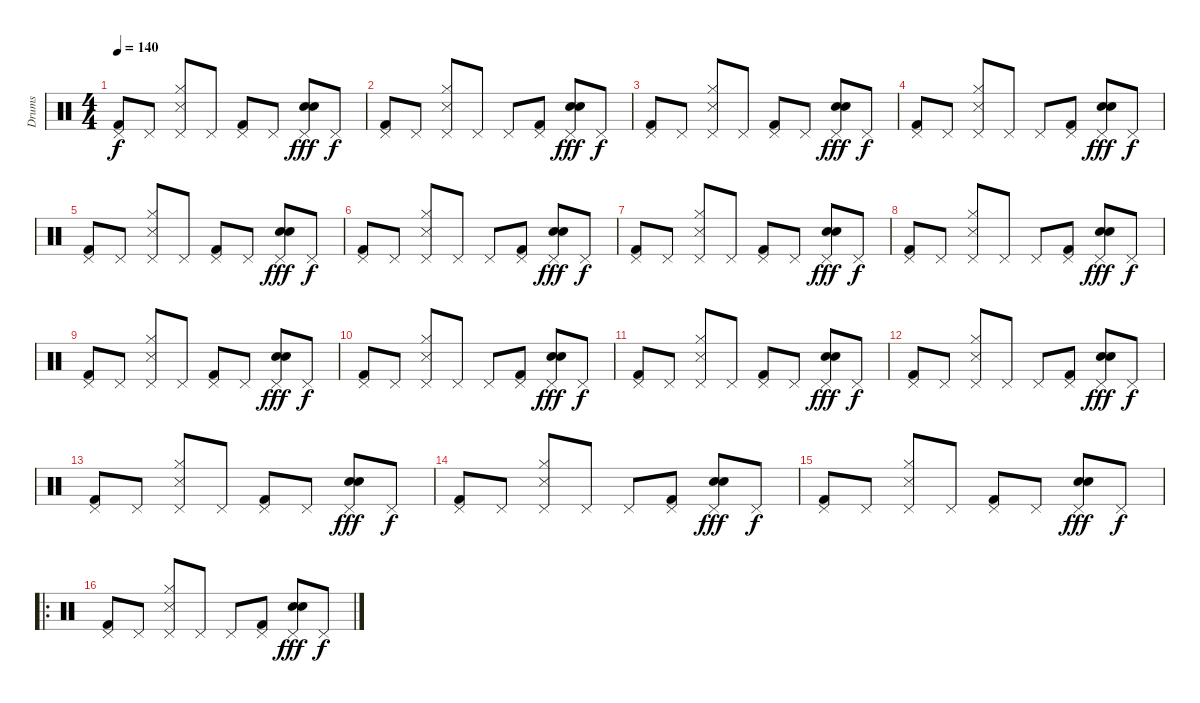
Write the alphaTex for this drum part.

\track ("Drums" "Drums") {instrument percussion}
\staff {score}
\articulation defaults
\ts (4 4)
\tempo 140
\clef neutral
\ks c
("Pedal Hi-Hat (hit)" "Kick (hit) 2").8{dy f} "Pedal Hi-Hat (hit)".8 ("Pedal Hi-Hat (hit)" "Hi-Hat (closed)" "Snare (side stick) 3").8 "Pedal Hi-Hat (hit)".8 ("Pedal Hi-Hat (hit)" "Kick (hit) 2").8 "Pedal Hi-Hat (hit)".8 ("Pedal Hi-Hat (hit)" "Electric Snare (hit)" "Hand Clap (hit)").8{dy fff} "Pedal Hi-Hat (hit)".8{dy f} |
("Pedal Hi-Hat (hit)" "Kick (hit) 2").8 "Pedal Hi-Hat (hit)".8 ("Pedal Hi-Hat (hit)" "Hi-Hat (closed)" "Snare (side stick) 3").8 "Pedal Hi-Hat (hit)".8 "Pedal Hi-Hat (hit)".8 ("Pedal Hi-Hat (hit)" "Kick (hit) 2").8 ("Pedal Hi-Hat (hit)" "Electric Snare (hit)" "Hand Clap (hit)").8{dy fff} "Pedal Hi-Hat (hit)".8{dy f} |
("Pedal Hi-Hat (hit)" "Kick (hit) 2").8 "Pedal Hi-Hat (hit)".8 ("Pedal Hi-Hat (hit)" "Hi-Hat (closed)" "Snare (side stick) 3").8 "Pedal Hi-Hat (hit)".8 ("Pedal Hi-Hat (hit)" "Kick (hit) 2").8 "Pedal Hi-Hat (hit)".8 ("Pedal Hi-Hat (hit)" "Electric Snare (hit)" "Hand Clap (hit)").8{dy fff} "Pedal Hi-Hat (hit)".8{dy f} |
("Pedal Hi-Hat (hit)" "Kick (hit) 2").8 "Pedal Hi-Hat (hit)".8 ("Pedal Hi-Hat (hit)" "Hi-Hat (closed)" "Snare (side stick) 3").8 "Pedal Hi-Hat (hit)".8 "Pedal Hi-Hat (hit)".8 ("Pedal Hi-Hat (hit)" "Kick (hit) 2").8 ("Pedal Hi-Hat (hit)" "Electric Snare (hit)" "Hand Clap (hit)").8{dy fff} "Pedal Hi-Hat (hit)".8{dy f} |
("Pedal Hi-Hat (hit)" "Kick (hit) 2").8 "Pedal Hi-Hat (hit)".8 ("Pedal Hi-Hat (hit)" "Hi-Hat (closed)" "Snare (side stick) 3").8 "Pedal Hi-Hat (hit)".8 ("Pedal Hi-Hat (hit)" "Kick (hit) 2").8 "Pedal Hi-Hat (hit)".8 ("Pedal Hi-Hat (hit)" "Electric Snare (hit)" "Hand Clap (hit)").8{dy fff} "Pedal Hi-Hat (hit)".8{dy f} |
("Pedal Hi-Hat (hit)" "Kick (hit) 2").8 "Pedal Hi-Hat (hit)".8 ("Pedal Hi-Hat (hit)" "Hi-Hat (closed)" "Snare (side stick) 3").8 "Pedal Hi-Hat (hit)".8 "Pedal Hi-Hat (hit)".8 ("Pedal Hi-Hat (hit)" "Kick (hit) 2").8 ("Pedal Hi-Hat (hit)" "Electric Snare (hit)" "Hand Clap (hit)").8{dy fff} "Pedal Hi-Hat (hit)".8{dy f} |
("Pedal Hi-Hat (hit)" "Kick (hit) 2").8 "Pedal Hi-Hat (hit)".8 ("Pedal Hi-Hat (hit)" "Hi-Hat (closed)" "Snare (side stick) 3").8 "Pedal Hi-Hat (hit)".8 ("Pedal Hi-Hat (hit)" "Kick (hit) 2").8 "Pedal Hi-Hat (hit)".8 ("Pedal Hi-Hat (hit)" "Electric Snare (hit)" "Hand Clap (hit)").8{dy fff} "Pedal Hi-Hat (hit)".8{dy f} |
("Pedal Hi-Hat (hit)" "Kick (hit) 2").8 "Pedal Hi-Hat (hit)".8 ("Pedal Hi-Hat (hit)" "Hi-Hat (closed)" "Snare (side stick) 3").8 "Pedal Hi-Hat (hit)".8 "Pedal Hi-Hat (hit)".8 ("Pedal Hi-Hat (hit)" "Kick (hit) 2").8 ("Pedal Hi-Hat (hit)" "Electric Snare (hit)" "Hand Clap (hit)").8{dy fff} "Pedal Hi-Hat (hit)".8{dy f} |
("Pedal Hi-Hat (hit)" "Kick (hit) 2").8 "Pedal Hi-Hat (hit)".8 ("Pedal Hi-Hat (hit)" "Hi-Hat (closed)" "Snare (side stick) 3").8 "Pedal Hi-Hat (hit)".8 ("Pedal Hi-Hat (hit)" "Kick (hit) 2").8 "Pedal Hi-Hat (hit)".8 ("Pedal Hi-Hat (hit)" "Electric Snare (hit)" "Hand Clap (hit)").8{dy fff} "Pedal Hi-Hat (hit)".8{dy f} |
("Pedal Hi-Hat (hit)" "Kick (hit) 2").8 "Pedal Hi-Hat (hit)".8 ("Pedal Hi-Hat (hit)" "Hi-Hat (closed)" "Snare (side stick) 3").8 "Pedal Hi-Hat (hit)".8 "Pedal Hi-Hat (hit)".8 ("Pedal Hi-Hat (hit)" "Kick (hit) 2").8 ("Pedal Hi-Hat (hit)" "Electric Snare (hit)" "Hand Clap (hit)").8{dy fff} "Pedal Hi-Hat (hit)".8{dy f} |
("Pedal Hi-Hat (hit)" "Kick (hit) 2").8 "Pedal Hi-Hat (hit)".8 ("Pedal Hi-Hat (hit)" "Hi-Hat (closed)" "Snare (side stick) 3").8 "Pedal Hi-Hat (hit)".8 ("Pedal Hi-Hat (hit)" "Kick (hit) 2").8 "Pedal Hi-Hat (hit)".8 ("Pedal Hi-Hat (hit)" "Electric Snare (hit)" "Hand Clap (hit)").8{dy fff} "Pedal Hi-Hat (hit)".8{dy f} |
("Pedal Hi-Hat (hit)" "Kick (hit) 2").8 "Pedal Hi-Hat (hit)".8 ("Pedal Hi-Hat (hit)" "Hi-Hat (closed)" "Snare (side stick) 3").8 "Pedal Hi-Hat (hit)".8 "Pedal Hi-Hat (hit)".8 ("Pedal Hi-Hat (hit)" "Kick (hit) 2").8 ("Pedal Hi-Hat (hit)" "Electric Snare (hit)" "Hand Clap (hit)").8{dy fff} "Pedal Hi-Hat (hit)".8{dy f} |
("Pedal Hi-Hat (hit)" "Kick (hit) 2").8 "Pedal Hi-Hat (hit)".8 ("Pedal Hi-Hat (hit)" "Hi-Hat (closed)" "Snare (side stick) 3").8 "Pedal Hi-Hat (hit)".8 ("Pedal Hi-Hat (hit)" "Kick (hit) 2").8 "Pedal Hi-Hat (hit)".8 ("Pedal Hi-Hat (hit)" "Electric Snare (hit)" "Hand Clap (hit)").8{dy fff} "Pedal Hi-Hat (hit)".8{dy f} |
("Pedal Hi-Hat (hit)" "Kick (hit) 2").8 "Pedal Hi-Hat (hit)".8 ("Pedal Hi-Hat (hit)" "Hi-Hat (closed)" "Snare (side stick) 3").8 "Pedal Hi-Hat (hit)".8 "Pedal Hi-Hat (hit)".8 ("Pedal Hi-Hat (hit)" "Kick (hit) 2").8 ("Pedal Hi-Hat (hit)" "Electric Snare (hit)" "Hand Clap (hit)").8{dy fff} "Pedal Hi-Hat (hit)".8{dy f} |
("Pedal Hi-Hat (hit)" "Kick (hit) 2").8 "Pedal Hi-Hat (hit)".8 ("Pedal Hi-Hat (hit)" "Hi-Hat (closed)" "Snare (side stick) 3").8 "Pedal Hi-Hat (hit)".8 ("Pedal Hi-Hat (hit)" "Kick (hit) 2").8 "Pedal Hi-Hat (hit)".8 ("Pedal Hi-Hat (hit)" "Electric Snare (hit)" "Hand Clap (hit)").8{dy fff} "Pedal Hi-Hat (hit)".8{dy f} |
\ro
("Pedal Hi-Hat (hit)" "Kick (hit) 2").8 "Pedal Hi-Hat (hit)".8 ("Pedal Hi-Hat (hit)" "Hi-Hat (closed)" "Snare (side stick) 3").8 "Pedal Hi-Hat (hit)".8 "Pedal Hi-Hat (hit)".8 ("Pedal Hi-Hat (hit)" "Kick (hit) 2").8 ("Pedal Hi-Hat (hit)" "Electric Snare (hit)" "Hand Clap (hit)").8{dy fff} "Pedal Hi-Hat (hit)".8{dy f}
